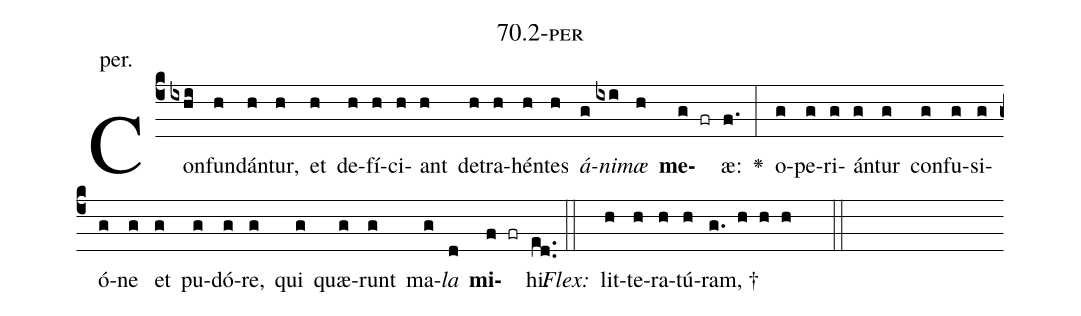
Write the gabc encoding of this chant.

name: 70.2-per;
annotation: per.;
%%
(c4)Con(ixhi)fun(h)dán(h)tur,(h) et(h) de(h)fí(h)ci(h)ant(h) de(h)tra(h)hén(h)tes(h) <i>á</i>(g)<i>ni</i>(ixi)<i>mæ</i>(h) <b>me</b>(g fr)æ:(f.) <v>\greheightstar</v>(:) o(g)pe(g)ri(g)án(g)tur(g) con(g)fu(g)si(g)ó(g)ne(g) et(g) pu(g)dó(g)re,(g) qui(g) quæ(g)runt(g) ma(g)<i>la</i>(d) <b>mi</b>(f fr)hi.(ed..) (::)
<i>Flex:</i>()  lit(h)te(h)ra(h)tú(h)ram, †(g. h h h  ::)

%E(g) u(g) o(g) u(d) a(f) e.(ed..) (::)
